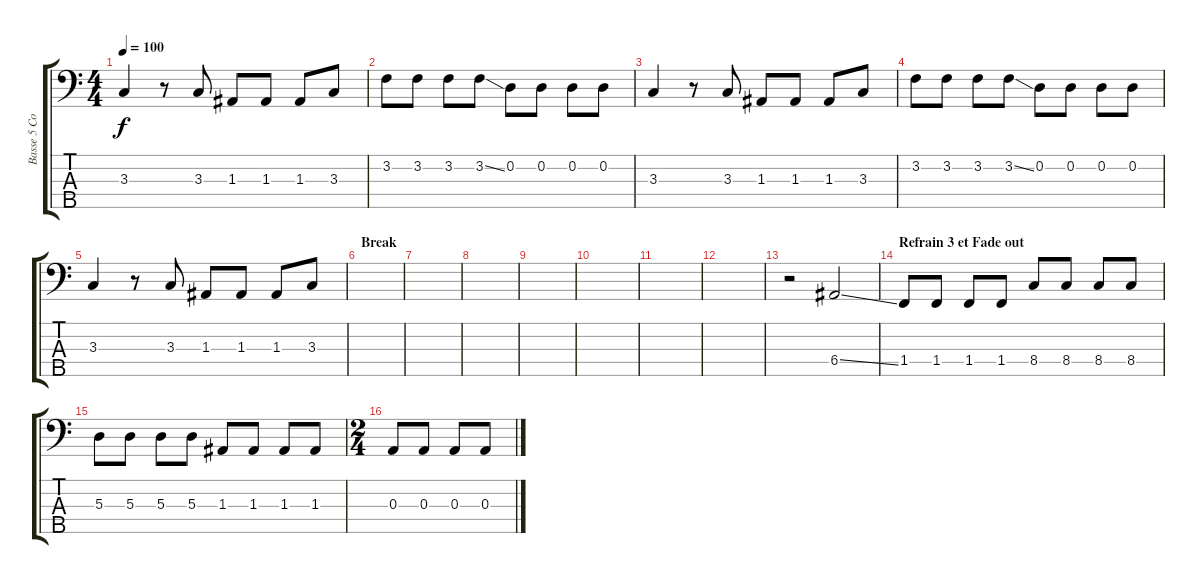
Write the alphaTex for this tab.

\track ("Basse 5 Cordes !! A#1" "Basse 5 Co") {instrument electricbassfinger}
\staff {score tabs}
\tuning (G2 D2 A1 E1 Bb0) {hide}
\ts (4 4)
\tempo 100
\clef f4
\ks c
3.3.4{dy f} r.8 3.3.8 1.3.8 1.3.8 1.3.8 3.3.8 |
3.2.8 3.2.8 3.2.8 3.2{ss}.8 0.2.8 0.2.8 0.2.8 0.2.8 |
3.3.4 r.8 3.3.8 1.3.8 1.3.8 1.3.8 3.3.8 |
3.2.8 3.2.8 3.2.8 3.2{ss}.8 0.2.8 0.2.8 0.2.8 0.2.8 |
3.3.4 r.8 3.3.8 1.3.8 1.3.8 1.3.8 3.3.8 |
\section ("" "Break")
|
|
|
|
|
|
|
r.2 6.4{ss}.2 |
\section ("" "Refrain 3 et Fade out")
1.4.8 1.4.8 1.4.8 1.4.8 8.4.8 8.4.8 8.4.8 8.4.8 |
5.3.8 5.3.8 5.3.8 5.3.8 1.3.8 1.3.8 1.3.8 1.3.8 |
\ts (2 4)
0.3.8 0.3.8 0.3.8 0.3.8
